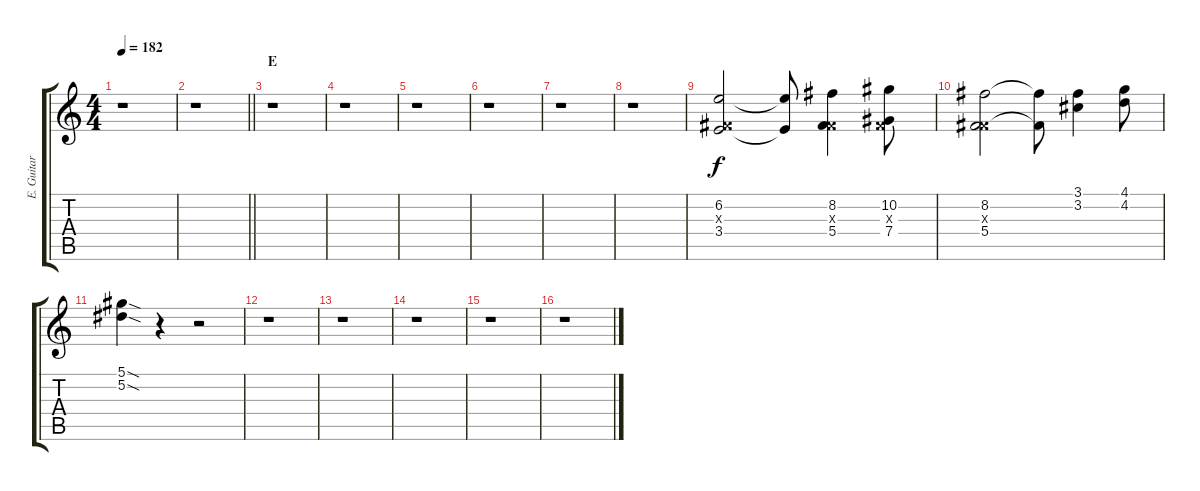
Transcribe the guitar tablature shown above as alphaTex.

\track ("E. Guitar I" "E. Guitar ") {instrument overdrivenguitar}
\staff {score tabs}
\tuning (Eb4 Bb3 Gb3 Db3 Ab2 Eb2) {hide}
\ts (4 4)
\tempo 182
\clef g2
\ks c
r.1{dy f} |
\barLineRight lightlight
r.1 |
\section ("" "E")
r.1 |
r.1 |
r.1 |
r.1 |
r.1 |
r.1 |
(6.2 0.3{x} 3.4).2 (6.2{t} 3.4{t}).8 (8.2 0.3{x} 5.4).4 (10.2 0.3{x} 7.4).8 |
(8.2 0.3{x} 5.4).2 (8.2{t} 5.4{t}).8 (3.1 3.2).4 (4.1 4.2).8 |
(5.1{sod} 5.2{sod}).4 r.4 r.2 |
r.1 |
r.1 |
r.1 |
r.1 |
r.1
